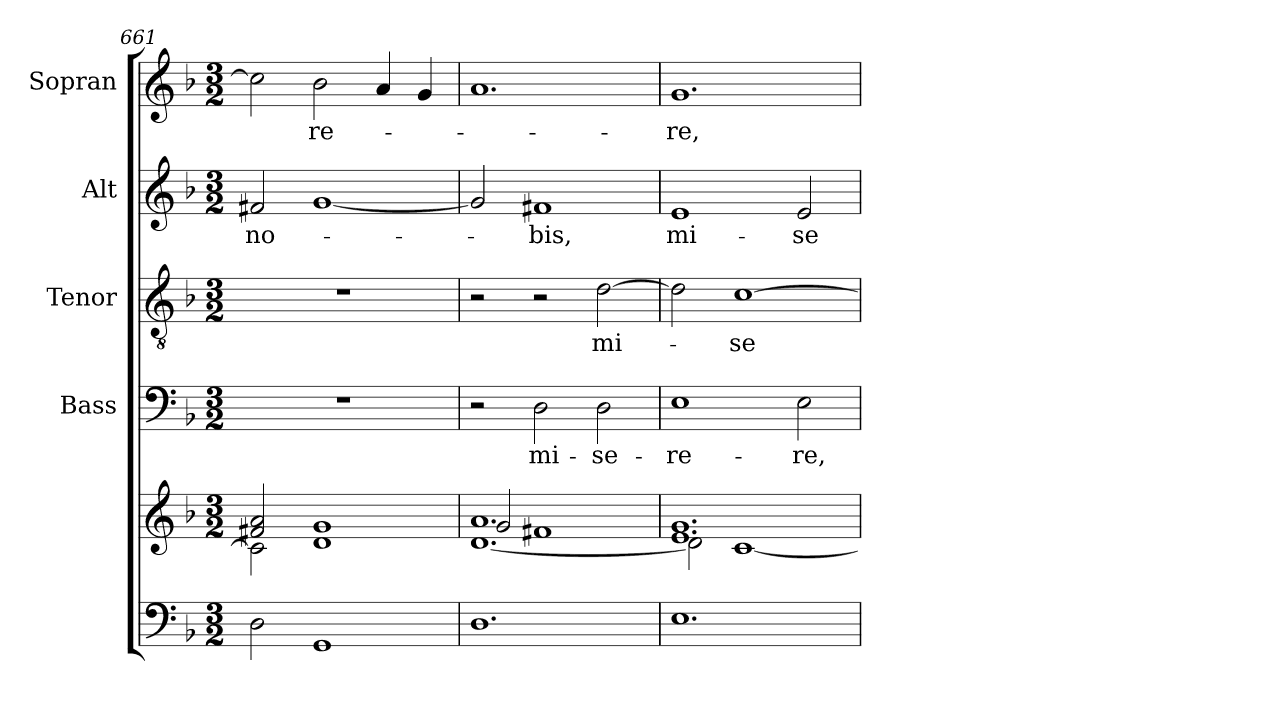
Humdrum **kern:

**kern	**kern	**kern	**text	**kern	**text	**kern	**text	**kern	**text
*part5	*part5	*part4	*part4	*part3	*part3	*part2	*part2	*part1	*part1
*staff6	*staff5	*staff4	*staff4	*staff3	*staff3	*staff2	*staff2	*staff1	*staff1
*	*	*I"Bass	*	*I"Tenor	*	*I"Alt	*	*I"Sopran	*
*	*	*I'B.	*	*I'T.	*	*I'A.	*	*I'S.	*
*clefF4	*clefG2	*clefF4	*	*clefGv2	*	*clefG2	*	*clefG2	*
*k[b-]	*k[b-]	*k[b-]	*	*k[b-]	*	*k[b-]	*	*k[b-]	*
*F:	*F:	*F:	*	*F:	*	*F:	*	*F:	*
*M3/2	*M3/2	*M3/2	*	*M3/2	*	*M3/2	*	*M3/2	*
=661	=661	=661	=661	=661	=661	=661	=661	=661	=661
*	*^	*	*	*	*	*	*	*	*
!	!	!	!	!	!	!	!	!LO:LY:b	!	!
2D\	2f#X/ 2a/	2c\]	1.r	.	1.r	.	2f#X/	no-	2cc\]	.
!	!	!	!	!	!	!	!	!	!	!LO:LY:b
1GG	1g	1d	.	.	.	.	[1g	.	2b-\	-re-
.	.	.	.	.	.	.	.	.	4a/	.
.	.	.	.	.	.	.	.	.	4g/	.
=662	=662	=662	=662	=662	=662	=662	=662	=662	=662	=662
*	*	*^	*	*	*	*	*	*	*	*
1.D	1.a	[<1.d	2g/	2r	.	2r	.	2g/]	.	1.a	.
!	!	!	!	!	!LO:LY:b	!	!	!	!LO:LY:b	!	!
.	.	.	1f#X	2D\	mi-	2r	.	1f#X	-bis,	.	.
!	!	!	!	!	!LO:LY:b	!	!LO:LY:b	!	!	!	!
.	.	.	.	2D\	-se-	[2d\	mi-	.	.	.	.
*	*	*v	*v	*	*	*	*	*	*	*	*
=663	=663	=663	=663	=663	=663	=663	=663	=663	=663	=663
!	!	!	!	!LO:LY:b	!	!	!	!LO:LY:b	!	!LO:LY:b
1.E	1.e 1.g	2d\]	1E	-re-	2d\]	.	1e	mi-	1.g	-re,
!	!	!	!	!	!	!LO:LY:b	!	!	!	!
.	.	[<1c	.	.	[1c	-se-	.	.	.	.
!	!	!	!	!LO:LY:b	!	!	!	!LO:LY:b	!	!
.	.	.	2E\	-re,	.	.	2e/	-se-	.	.
*	*v	*v	*	*	*	*	*	*	*	*
=	=	=	=	=	=	=	=	=	=
*-	*-	*-	*-	*-	*-	*-	*-	*-	*-
